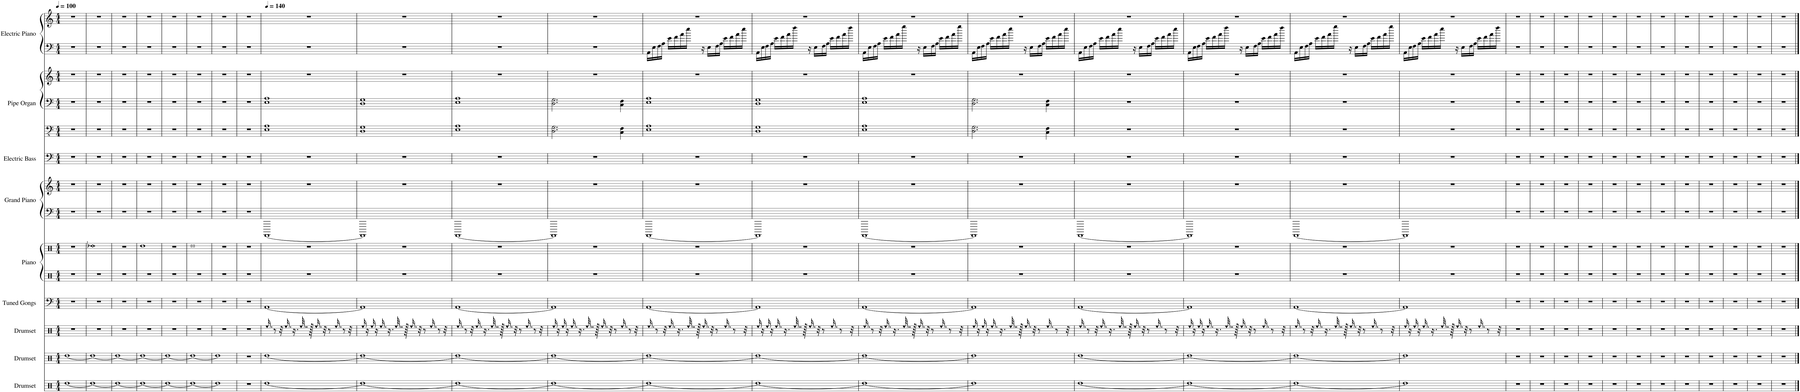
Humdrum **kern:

**kern	**kern	**kern	**kern	**kern	**kern	**kern	**kern	**kern	**kern	**kern	**kern	**kern	**kern
*part9	*part8	*part7	*part6	*part5	*part5	*part4	*part4	*part3	*part2	*part2	*part2	*part1	*part1
*staff14	*staff13	*staff12	*staff11	*staff10	*staff9	*staff8	*staff7	*staff6	*staff5	*staff4	*staff3	*staff2	*staff1
*I"Drumset	*I"Drumset	*I"Drumset	*I"Tuned Gongs	*I"Piano	*	*I"Grand Piano	*	*I"Electric Bass	*I"Pipe Organ	*	*	*I"Electric Piano	*
*I'Drs.	*I'Drs.	*I'Drs.	*I'Td. Go.	*I'Pno.	*	*I'Pno.	*	*I'El. B.	*I'Org.	*	*	*I'El. Pno.	*
*clefX	*clefX	*clefX	*clefF4	*clefX	*clefX	*clefF4	*clefG2	*clefF4	*clefFv4	*clefF4	*clefG2	*clefF4	*clefG2
*	*	*	*	*	*	*	*	*Trd7c12	*	*	*	*	*
*k[]	*k[]	*k[]	*k[]	*k[]	*k[]	*k[]	*k[]	*k[]	*k[]	*k[]	*k[]	*k[]	*k[]
*M4/4	*M4/4	*M4/4	*M4/4	*M4/4	*M4/4	*M4/4	*M4/4	*M4/4	*M4/4	*M4/4	*M4/4	*M4/4	*M4/4
*MM100	*MM100	*MM100	*MM100	*MM100	*MM100	*MM100	*MM100	*MM100	*MM100	*MM100	*MM100	*MM100	*MM100
=1	=1	=1	=1	=1	=1	=1	=1	=1	=1	=1	=1	=1	=1
[1Rdd	[1Rdd	1r	1r	1r	1r	1r	1r	1r	1r	1r	1r	1r	1r
=2	=2	=2	=2	=2	=2	=2	=2	=2	=2	=2	=2	=2	=2
!	!	!	!	!	!LO:N:head=diamond	!	!	!	!	!	!	!	!
1Rdd_	1Rdd_	1r	1r	1r	1Rdd	1r	1r	1r	1r	1r	1r	1r	1r
=3	=3	=3	=3	=3	=3	=3	=3	=3	=3	=3	=3	=3	=3
1Rdd_	1Rdd_	1r	1r	1r	1r	1r	1r	1r	1r	1r	1r	1r	1r
=4	=4	=4	=4	=4	=4	=4	=4	=4	=4	=4	=4	=4	=4
1Rdd_	1Rdd_	1r	1r	1r	1Rdd	1r	1r	1r	1r	1r	1r	1r	1r
=5	=5	=5	=5	=5	=5	=5	=5	=5	=5	=5	=5	=5	=5
1Rdd_	1Rdd_	1r	1r	1r	1r	1r	1r	1r	1r	1r	1r	1r	1r
=6	=6	=6	=6	=6	=6	=6	=6	=6	=6	=6	=6	=6	=6
1Rdd_	1Rdd_	1r	1r	1r	1Rdd	1r	1r	1r	1r	1r	1r	1r	1r
=7	=7	=7	=7	=7	=7	=7	=7	=7	=7	=7	=7	=7	=7
1Rdd]	1Rdd]	1r	1r	1r	1r	1r	1r	1r	1r	1r	1r	1r	1r
=8	=8	=8	=8	=8	=8	=8	=8	=8	=8	=8	=8	=8	=8
1r	1r	1r	1r	1r	1r	1r	1r	1r	1r	1r	1r	1r	1r
=9	=9	=9	=9	=9	=9	=9	=9	=9	=9	=9	=9	=9	=9
*	*	*	*	*	*	*	*	*	*	*	*	*	*MM140
[1Rdd	[1Rdd	16.Ree/	[1AA	1r	1r	[1AAAA	1r	1r	1EE 1AA	1E 1A	1r	1r	1r
.	.	8r	.	.	.	.	.	.	.	.	.	.	.
.	.	32r	.	.	.	.	.	.	.	.	.	.	.
.	.	16.Ree/	.	.	.	.	.	.	.	.	.	.	.
.	.	16.r	.	.	.	.	.	.	.	.	.	.	.
.	.	32..Ree/	.	.	.	.	.	.	.	.	.	.	.
.	.	128r	.	.	.	.	.	.	.	.	.	.	.
.	.	16.Ree/	.	.	.	.	.	.	.	.	.	.	.
.	.	32r	.	.	.	.	.	.	.	.	.	.	.
.	.	8r	.	.	.	.	.	.	.	.	.	.	.
.	.	16.Ree/	.	.	.	.	.	.	.	.	.	.	.
.	.	8r	.	.	.	.	.	.	.	.	.	.	.
.	.	32r	.	.	.	.	.	.	.	.	.	.	.
=10	=10	=10	=10	=10	=10	=10	=10	=10	=10	=10	=10	=10	=10
1Rdd_	1Rdd_	16Ree/	1AA]	1r	1r	1AAAA]	1r	1r	1DD 1GG	1D 1G	1r	1r	1r
.	.	16r	.	.	.	.	.	.	.	.	.	.	.
.	.	16Ree/	.	.	.	.	.	.	.	.	.	.	.
.	.	16r	.	.	.	.	.	.	.	.	.	.	.
.	.	16.Ree/	.	.	.	.	.	.	.	.	.	.	.
.	.	16.r	.	.	.	.	.	.	.	.	.	.	.
.	.	32..Ree/	.	.	.	.	.	.	.	.	.	.	.
.	.	128r	.	.	.	.	.	.	.	.	.	.	.
.	.	16.Ree/	.	.	.	.	.	.	.	.	.	.	.
.	.	32r	.	.	.	.	.	.	.	.	.	.	.
.	.	8r	.	.	.	.	.	.	.	.	.	.	.
.	.	16.Ree/	.	.	.	.	.	.	.	.	.	.	.
.	.	8r	.	.	.	.	.	.	.	.	.	.	.
.	.	32r	.	.	.	.	.	.	.	.	.	.	.
=11	=11	=11	=11	=11	=11	=11	=11	=11	=11	=11	=11	=11	=11
1Rdd_	1Rdd_	16.Ree/	[1AA	1r	1r	[1AAAA	1r	1r	1EE 1AA	1E 1A	1r	1r	1r
.	.	8r	.	.	.	.	.	.	.	.	.	.	.
.	.	32r	.	.	.	.	.	.	.	.	.	.	.
.	.	16.Ree/	.	.	.	.	.	.	.	.	.	.	.
.	.	16.r	.	.	.	.	.	.	.	.	.	.	.
.	.	32..Ree/	.	.	.	.	.	.	.	.	.	.	.
.	.	128r	.	.	.	.	.	.	.	.	.	.	.
.	.	16.Ree/	.	.	.	.	.	.	.	.	.	.	.
.	.	32r	.	.	.	.	.	.	.	.	.	.	.
.	.	8r	.	.	.	.	.	.	.	.	.	.	.
.	.	16.Ree/	.	.	.	.	.	.	.	.	.	.	.
.	.	8r	.	.	.	.	.	.	.	.	.	.	.
.	.	32r	.	.	.	.	.	.	.	.	.	.	.
=12	=12	=12	=12	=12	=12	=12	=12	=12	=12	=12	=12	=12	=12
1Rdd_	1Rdd_	16Ree/	1AA]	1r	1r	1AAAA]	1r	1r	2.DD\ 2.GG\	2.D\ 2.G\	1r	1r	1r
.	.	16r	.	.	.	.	.	.	.	.	.	.	.
.	.	16Ree/	.	.	.	.	.	.	.	.	.	.	.
.	.	16r	.	.	.	.	.	.	.	.	.	.	.
.	.	16.Ree/	.	.	.	.	.	.	.	.	.	.	.
.	.	16.r	.	.	.	.	.	.	.	.	.	.	.
.	.	32..Ree/	.	.	.	.	.	.	.	.	.	.	.
.	.	128r	.	.	.	.	.	.	.	.	.	.	.
.	.	16.Ree/	.	.	.	.	.	.	.	.	.	.	.
.	.	32r	.	.	.	.	.	.	.	.	.	.	.
.	.	8r	.	.	.	.	.	.	.	.	.	.	.
.	.	16.Ree/	.	.	.	.	.	.	4CC\ 4FF\	4C\ 4F\	.	.	.
.	.	8r	.	.	.	.	.	.	.	.	.	.	.
.	.	32r	.	.	.	.	.	.	.	.	.	.	.
=13	=13	=13	=13	=13	=13	=13	=13	=13	=13	=13	=13	=13	=13
1Rdd_	1Rdd_	16.Ree/	[1AA	1r	1r	[1AAAA	1r	1r	1EE 1AA	1E 1A	1r	16AA\LL	1r
.	.	.	.	.	.	.	.	.	.	.	.	16E\	.
.	.	8r	.	.	.	.	.	.	.	.	.	.	.
.	.	.	.	.	.	.	.	.	.	.	.	16F\	.
.	.	.	.	.	.	.	.	.	.	.	.	16A\JJ	.
.	.	32r	.	.	.	.	.	.	.	.	.	.	.
.	.	16.Ree/	.	.	.	.	.	.	.	.	.	16e\LL	.
.	.	.	.	.	.	.	.	.	.	.	.	16f\	.
.	.	16.r	.	.	.	.	.	.	.	.	.	.	.
.	.	.	.	.	.	.	.	.	.	.	.	16a\	.
.	.	32..Ree/	.	.	.	.	.	.	.	.	.	16ee\JJ	.
.	.	128r	.	.	.	.	.	.	.	.	.	.	.
.	.	16.Ree/	.	.	.	.	.	.	.	.	.	16r	.
.	.	.	.	.	.	.	.	.	.	.	.	16E\LL	.
.	.	32r	.	.	.	.	.	.	.	.	.	.	.
.	.	8r	.	.	.	.	.	.	.	.	.	16F\	.
.	.	.	.	.	.	.	.	.	.	.	.	16A\JJ	.
.	.	16.Ree/	.	.	.	.	.	.	.	.	.	16e\LL	.
.	.	.	.	.	.	.	.	.	.	.	.	16f\	.
.	.	8r	.	.	.	.	.	.	.	.	.	.	.
.	.	.	.	.	.	.	.	.	.	.	.	16a\	.
.	.	.	.	.	.	.	.	.	.	.	.	16ee\JJ	.
.	.	32r	.	.	.	.	.	.	.	.	.	.	.
=14	=14	=14	=14	=14	=14	=14	=14	=14	=14	=14	=14	=14	=14
1Rdd_	1Rdd_	16Ree/	1AA]	1r	1r	1AAAA]	1r	1r	1DD 1GG	1D 1G	1r	16AA\LL	1r
.	.	16r	.	.	.	.	.	.	.	.	.	16E\	.
.	.	16Ree/	.	.	.	.	.	.	.	.	.	16F\	.
.	.	16r	.	.	.	.	.	.	.	.	.	16A\JJ	.
.	.	16.Ree/	.	.	.	.	.	.	.	.	.	16e\LL	.
.	.	.	.	.	.	.	.	.	.	.	.	16f\	.
.	.	16.r	.	.	.	.	.	.	.	.	.	.	.
.	.	.	.	.	.	.	.	.	.	.	.	16a\	.
.	.	32..Ree/	.	.	.	.	.	.	.	.	.	16ff\JJ	.
.	.	128r	.	.	.	.	.	.	.	.	.	.	.
.	.	16.Ree/	.	.	.	.	.	.	.	.	.	16r	.
.	.	.	.	.	.	.	.	.	.	.	.	16E\LL	.
.	.	32r	.	.	.	.	.	.	.	.	.	.	.
.	.	8r	.	.	.	.	.	.	.	.	.	16F\	.
.	.	.	.	.	.	.	.	.	.	.	.	16A\JJ	.
.	.	16.Ree/	.	.	.	.	.	.	.	.	.	16e\LL	.
.	.	.	.	.	.	.	.	.	.	.	.	16f\	.
.	.	8r	.	.	.	.	.	.	.	.	.	.	.
.	.	.	.	.	.	.	.	.	.	.	.	16a\	.
.	.	.	.	.	.	.	.	.	.	.	.	16ff\JJ	.
.	.	32r	.	.	.	.	.	.	.	.	.	.	.
=15	=15	=15	=15	=15	=15	=15	=15	=15	=15	=15	=15	=15	=15
1Rdd_	1Rdd_	16.Ree/	[1AA	1r	1r	[1AAAA	1r	1r	1EE 1AA	1E 1A	1r	16AA\LL	1r
.	.	.	.	.	.	.	.	.	.	.	.	16E\	.
.	.	8r	.	.	.	.	.	.	.	.	.	.	.
.	.	.	.	.	.	.	.	.	.	.	.	16F\	.
.	.	.	.	.	.	.	.	.	.	.	.	16A\JJ	.
.	.	32r	.	.	.	.	.	.	.	.	.	.	.
.	.	16.Ree/	.	.	.	.	.	.	.	.	.	16e\LL	.
.	.	.	.	.	.	.	.	.	.	.	.	16f\	.
.	.	16.r	.	.	.	.	.	.	.	.	.	.	.
.	.	.	.	.	.	.	.	.	.	.	.	16a\	.
.	.	32..Ree/	.	.	.	.	.	.	.	.	.	16gg\JJ	.
.	.	128r	.	.	.	.	.	.	.	.	.	.	.
.	.	16.Ree/	.	.	.	.	.	.	.	.	.	16r	.
.	.	.	.	.	.	.	.	.	.	.	.	16E\LL	.
.	.	32r	.	.	.	.	.	.	.	.	.	.	.
.	.	8r	.	.	.	.	.	.	.	.	.	16F\	.
.	.	.	.	.	.	.	.	.	.	.	.	16A\JJ	.
.	.	16.Ree/	.	.	.	.	.	.	.	.	.	16e\LL	.
.	.	.	.	.	.	.	.	.	.	.	.	16f\	.
.	.	8r	.	.	.	.	.	.	.	.	.	.	.
.	.	.	.	.	.	.	.	.	.	.	.	16a\	.
.	.	.	.	.	.	.	.	.	.	.	.	16gg\JJ	.
.	.	32r	.	.	.	.	.	.	.	.	.	.	.
=16	=16	=16	=16	=16	=16	=16	=16	=16	=16	=16	=16	=16	=16
1Rdd]	1Rdd]	16Ree/	1AA]	1r	1r	1AAAA]	1r	1r	2.DD\ 2.GG\	2.D\ 2.G\	1r	16AA\LL	1r
.	.	16r	.	.	.	.	.	.	.	.	.	16E\	.
.	.	16Ree/	.	.	.	.	.	.	.	.	.	16F\	.
.	.	16r	.	.	.	.	.	.	.	.	.	16A\JJ	.
.	.	16.Ree/	.	.	.	.	.	.	.	.	.	16e\LL	.
.	.	.	.	.	.	.	.	.	.	.	.	16f\	.
.	.	16.r	.	.	.	.	.	.	.	.	.	.	.
.	.	.	.	.	.	.	.	.	.	.	.	16a\	.
.	.	32..Ree/	.	.	.	.	.	.	.	.	.	16ee\JJ	.
.	.	128r	.	.	.	.	.	.	.	.	.	.	.
.	.	16.Ree/	.	.	.	.	.	.	.	.	.	16r	.
.	.	.	.	.	.	.	.	.	.	.	.	16E\LL	.
.	.	32r	.	.	.	.	.	.	.	.	.	.	.
.	.	8r	.	.	.	.	.	.	.	.	.	16F\	.
.	.	.	.	.	.	.	.	.	.	.	.	16A\JJ	.
.	.	16.Ree/	.	.	.	.	.	.	4CC\ 4FF\	4C\ 4F\	.	16e\LL	.
.	.	.	.	.	.	.	.	.	.	.	.	16f\	.
.	.	8r	.	.	.	.	.	.	.	.	.	.	.
.	.	.	.	.	.	.	.	.	.	.	.	16a\	.
.	.	.	.	.	.	.	.	.	.	.	.	16ee\JJ	.
.	.	32r	.	.	.	.	.	.	.	.	.	.	.
=17	=17	=17	=17	=17	=17	=17	=17	=17	=17	=17	=17	=17	=17
[1Rdd	[1Rdd	16.Ree/	[1AA	1r	1r	[1AAAA	1r	1r	1r	1r	1r	16AA\LL	1r
.	.	.	.	.	.	.	.	.	.	.	.	16E\	.
.	.	8r	.	.	.	.	.	.	.	.	.	.	.
.	.	.	.	.	.	.	.	.	.	.	.	16F\	.
.	.	.	.	.	.	.	.	.	.	.	.	16A\JJ	.
.	.	32r	.	.	.	.	.	.	.	.	.	.	.
.	.	16.Ree/	.	.	.	.	.	.	.	.	.	16e\LL	.
.	.	.	.	.	.	.	.	.	.	.	.	16f\	.
.	.	16.r	.	.	.	.	.	.	.	.	.	.	.
.	.	.	.	.	.	.	.	.	.	.	.	16a\	.
.	.	32..Ree/	.	.	.	.	.	.	.	.	.	16ee\JJ	.
.	.	128r	.	.	.	.	.	.	.	.	.	.	.
.	.	16.Ree/	.	.	.	.	.	.	.	.	.	16r	.
.	.	.	.	.	.	.	.	.	.	.	.	16E\LL	.
.	.	32r	.	.	.	.	.	.	.	.	.	.	.
.	.	8r	.	.	.	.	.	.	.	.	.	16F\	.
.	.	.	.	.	.	.	.	.	.	.	.	16A\JJ	.
.	.	16.Ree/	.	.	.	.	.	.	.	.	.	16e\LL	.
.	.	.	.	.	.	.	.	.	.	.	.	16f\	.
.	.	8r	.	.	.	.	.	.	.	.	.	.	.
.	.	.	.	.	.	.	.	.	.	.	.	16a\	.
.	.	.	.	.	.	.	.	.	.	.	.	16ee\JJ	.
.	.	32r	.	.	.	.	.	.	.	.	.	.	.
=18	=18	=18	=18	=18	=18	=18	=18	=18	=18	=18	=18	=18	=18
1Rdd_	1Rdd_	16Ree/	1AA]	1r	1r	1AAAA]	1r	1r	1r	1r	1r	16AA\LL	1r
.	.	16r	.	.	.	.	.	.	.	.	.	16E\	.
.	.	16Ree/	.	.	.	.	.	.	.	.	.	16F\	.
.	.	16r	.	.	.	.	.	.	.	.	.	16A\JJ	.
.	.	16.Ree/	.	.	.	.	.	.	.	.	.	16e\LL	.
.	.	.	.	.	.	.	.	.	.	.	.	16f\	.
.	.	16.r	.	.	.	.	.	.	.	.	.	.	.
.	.	.	.	.	.	.	.	.	.	.	.	16a\	.
.	.	32..Ree/	.	.	.	.	.	.	.	.	.	16ff\JJ	.
.	.	128r	.	.	.	.	.	.	.	.	.	.	.
.	.	16.Ree/	.	.	.	.	.	.	.	.	.	16r	.
.	.	.	.	.	.	.	.	.	.	.	.	16E\LL	.
.	.	32r	.	.	.	.	.	.	.	.	.	.	.
.	.	8r	.	.	.	.	.	.	.	.	.	16F\	.
.	.	.	.	.	.	.	.	.	.	.	.	16A\JJ	.
.	.	16.Ree/	.	.	.	.	.	.	.	.	.	16e\LL	.
.	.	.	.	.	.	.	.	.	.	.	.	16f\	.
.	.	8r	.	.	.	.	.	.	.	.	.	.	.
.	.	.	.	.	.	.	.	.	.	.	.	16a\	.
.	.	.	.	.	.	.	.	.	.	.	.	16ff\JJ	.
.	.	32r	.	.	.	.	.	.	.	.	.	.	.
=19	=19	=19	=19	=19	=19	=19	=19	=19	=19	=19	=19	=19	=19
1Rdd_	1Rdd_	16.Ree/	[1AA	1r	1r	[1AAAA	1r	1r	1r	1r	1r	16AA\LL	1r
.	.	.	.	.	.	.	.	.	.	.	.	16E\	.
.	.	8r	.	.	.	.	.	.	.	.	.	.	.
.	.	.	.	.	.	.	.	.	.	.	.	16F\	.
.	.	.	.	.	.	.	.	.	.	.	.	16A\JJ	.
.	.	32r	.	.	.	.	.	.	.	.	.	.	.
.	.	16.Ree/	.	.	.	.	.	.	.	.	.	16e\LL	.
.	.	.	.	.	.	.	.	.	.	.	.	16f\	.
.	.	16.r	.	.	.	.	.	.	.	.	.	.	.
.	.	.	.	.	.	.	.	.	.	.	.	16a\	.
.	.	32..Ree/	.	.	.	.	.	.	.	.	.	16gg\JJ	.
.	.	128r	.	.	.	.	.	.	.	.	.	.	.
.	.	16.Ree/	.	.	.	.	.	.	.	.	.	16r	.
.	.	.	.	.	.	.	.	.	.	.	.	16E\LL	.
.	.	32r	.	.	.	.	.	.	.	.	.	.	.
.	.	8r	.	.	.	.	.	.	.	.	.	16F\	.
.	.	.	.	.	.	.	.	.	.	.	.	16A\JJ	.
.	.	16.Ree/	.	.	.	.	.	.	.	.	.	16e\LL	.
.	.	.	.	.	.	.	.	.	.	.	.	16f\	.
.	.	8r	.	.	.	.	.	.	.	.	.	.	.
.	.	.	.	.	.	.	.	.	.	.	.	16a\	.
.	.	.	.	.	.	.	.	.	.	.	.	16gg\JJ	.
.	.	32r	.	.	.	.	.	.	.	.	.	.	.
=20	=20	=20	=20	=20	=20	=20	=20	=20	=20	=20	=20	=20	=20
1Rdd]	1Rdd]	16Ree/	1AA]	1r	1r	1AAAA]	1r	1r	1r	1r	1r	16AA\LL	1r
.	.	16r	.	.	.	.	.	.	.	.	.	16E\	.
.	.	16Ree/	.	.	.	.	.	.	.	.	.	16F\	.
.	.	16r	.	.	.	.	.	.	.	.	.	16A\JJ	.
.	.	16.Ree/	.	.	.	.	.	.	.	.	.	16e\LL	.
.	.	.	.	.	.	.	.	.	.	.	.	16f\	.
.	.	16.r	.	.	.	.	.	.	.	.	.	.	.
.	.	.	.	.	.	.	.	.	.	.	.	16a\	.
.	.	32..Ree/	.	.	.	.	.	.	.	.	.	16ee\JJ	.
.	.	128r	.	.	.	.	.	.	.	.	.	.	.
.	.	16.Ree/	.	.	.	.	.	.	.	.	.	16r	.
.	.	.	.	.	.	.	.	.	.	.	.	16E\LL	.
.	.	32r	.	.	.	.	.	.	.	.	.	.	.
.	.	8r	.	.	.	.	.	.	.	.	.	16F\	.
.	.	.	.	.	.	.	.	.	.	.	.	16A\JJ	.
.	.	16.Ree/	.	.	.	.	.	.	.	.	.	16e\LL	.
.	.	.	.	.	.	.	.	.	.	.	.	16f\	.
.	.	8r	.	.	.	.	.	.	.	.	.	.	.
.	.	.	.	.	.	.	.	.	.	.	.	16a\	.
.	.	.	.	.	.	.	.	.	.	.	.	16ff\JJ	.
.	.	32r	.	.	.	.	.	.	.	.	.	.	.
=21	=21	=21	=21	=21	=21	=21	=21	=21	=21	=21	=21	=21	=21
1r	1r	1r	1r	1r	1r	1r	1r	1r	1r	1r	1r	1r	1r
=22	=22	=22	=22	=22	=22	=22	=22	=22	=22	=22	=22	=22	=22
1r	1r	1r	1r	1r	1r	1r	1r	1r	1r	1r	1r	1r	1r
=23	=23	=23	=23	=23	=23	=23	=23	=23	=23	=23	=23	=23	=23
1r	1r	1r	1r	1r	1r	1r	1r	1r	1r	1r	1r	1r	1r
=24	=24	=24	=24	=24	=24	=24	=24	=24	=24	=24	=24	=24	=24
1r	1r	1r	1r	1r	1r	1r	1r	1r	1r	1r	1r	1r	1r
=25	=25	=25	=25	=25	=25	=25	=25	=25	=25	=25	=25	=25	=25
1r	1r	1r	1r	1r	1r	1r	1r	1r	1r	1r	1r	1r	1r
=26	=26	=26	=26	=26	=26	=26	=26	=26	=26	=26	=26	=26	=26
1r	1r	1r	1r	1r	1r	1r	1r	1r	1r	1r	1r	1r	1r
=27	=27	=27	=27	=27	=27	=27	=27	=27	=27	=27	=27	=27	=27
1r	1r	1r	1r	1r	1r	1r	1r	1r	1r	1r	1r	1r	1r
=28	=28	=28	=28	=28	=28	=28	=28	=28	=28	=28	=28	=28	=28
1r	1r	1r	1r	1r	1r	1r	1r	1r	1r	1r	1r	1r	1r
=29	=29	=29	=29	=29	=29	=29	=29	=29	=29	=29	=29	=29	=29
1r	1r	1r	1r	1r	1r	1r	1r	1r	1r	1r	1r	1r	1r
=30	=30	=30	=30	=30	=30	=30	=30	=30	=30	=30	=30	=30	=30
1r	1r	1r	1r	1r	1r	1r	1r	1r	1r	1r	1r	1r	1r
=31	=31	=31	=31	=31	=31	=31	=31	=31	=31	=31	=31	=31	=31
1r	1r	1r	1r	1r	1r	1r	1r	1r	1r	1r	1r	1r	1r
=32	=32	=32	=32	=32	=32	=32	=32	=32	=32	=32	=32	=32	=32
1r	1r	1r	1r	1r	1r	1r	1r	1r	1r	1r	1r	1r	1r
==	==	==	==	==	==	==	==	==	==	==	==	==	==
*-	*-	*-	*-	*-	*-	*-	*-	*-	*-	*-	*-	*-	*-
